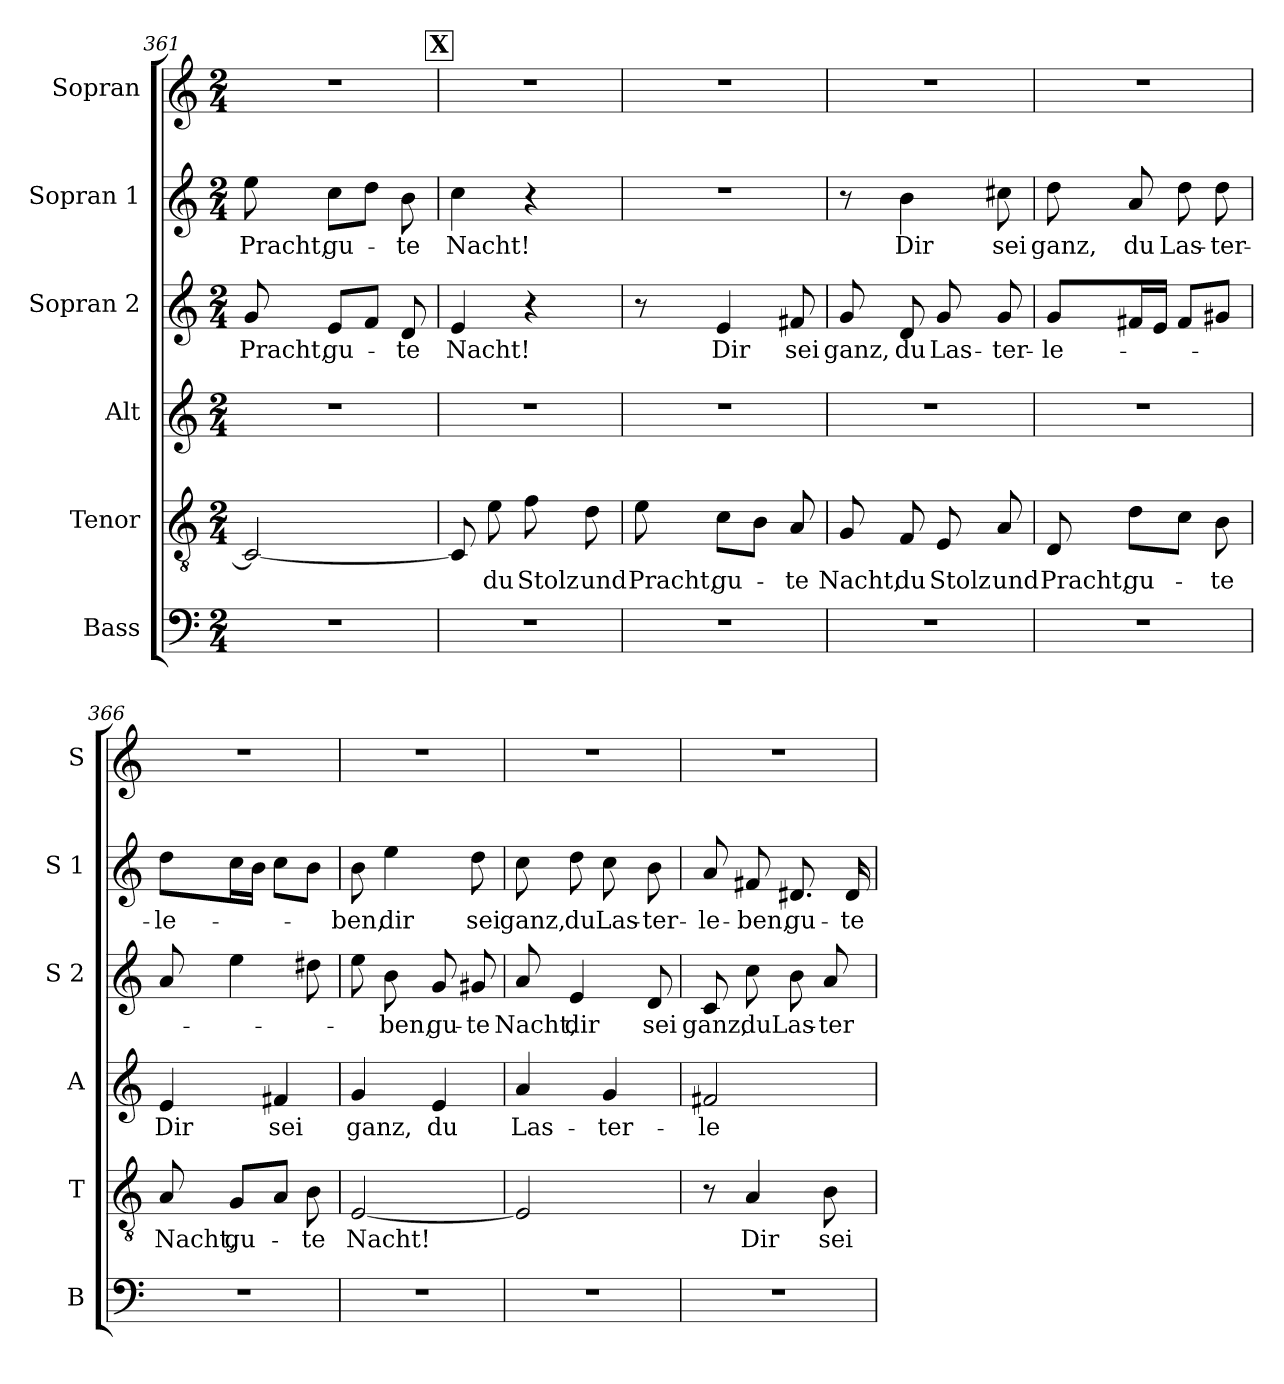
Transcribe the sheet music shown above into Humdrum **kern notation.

**kern	**kern	**text	**kern	**text	**kern	**text	**kern	**text	**kern
*part6	*part5	*part5	*part4	*part4	*part3	*part3	*part2	*part2	*part1
*staff6	*staff5	*staff5	*staff4	*staff4	*staff3	*staff3	*staff2	*staff2	*staff1
*I"Bass	*I"Tenor	*	*I"Alt	*	*I"Sopran 2	*	*I"Sopran 1	*	*I"Sopran
*I'B	*I'T	*	*I'A	*	*I'S 2	*	*I'S 1	*	*I'S
*clefF4	*clefGv2	*	*clefG2	*	*clefG2	*	*clefG2	*	*clefG2
*k[]	*k[]	*	*k[]	*	*k[]	*	*k[]	*	*k[]
*M2/4	*M2/4	*	*M2/4	*	*M2/4	*	*M2/4	*	*M2/4
=361	=361	=361	=361	=361	=361	=361	=361	=361	=361
2r	2C/_	.	2r	.	8g/	Pracht,	8ee\	Pracht,	2r
.	.	.	.	.	8e/L	gu-	8cc\L	gu-	.
.	.	.	.	.	8f/J	.	8dd\J	.	.
.	.	.	.	.	8d/	-te	8b\	-te	.
!!LO:REH:place=s1:b:B:fs=14:t=X
=362	=362	=362	=362	=362	=362	=362	=362	=362	=362
2r	8C/]	.	2r	.	4e/	Nacht!	4cc\	Nacht!	2r
.	8e\	du	.	.	.	.	.	.	.
.	8f\	Stolz	.	.	4r	.	4r	.	.
.	8d\	und	.	.	.	.	.	.	.
!!LO:PB:g=z
=363	=363	=363	=363	=363	=363	=363	=363	=363	=363
2r	8e\	Pracht,	2r	.	8r	.	2r	.	2r
.	8c\L	gu-	.	.	4e/	Dir	.	.	.
.	8B\J	.	.	.	.	.	.	.	.
.	8A/	-te	.	.	8f#X/	sei	.	.	.
=364	=364	=364	=364	=364	=364	=364	=364	=364	=364
2r	8G/	Nacht,	2r	.	8g/	ganz,	8r	.	2r
.	8F/	du	.	.	8d/	du	4b\	Dir	.
.	8E/	Stolz	.	.	8g/	Las-	.	.	.
.	8A/	und	.	.	8g/	-ter-	8cc#X\	sei	.
=365	=365	=365	=365	=365	=365	=365	=365	=365	=365
2r	8D/	Pracht,	2r	.	8g/L	-le-	8dd\	ganz,	2r
.	8d\L	gu-	.	.	16f#X/L	.	8a/	du	.
.	.	.	.	.	16e/JJ	.	.	.	.
.	8c\J	.	.	.	8f#/L	.	8dd\	Las-	.
.	8B\	-te	.	.	8g#X/J	.	8dd\	-ter-	.
=366	=366	=366	=366	=366	=366	=366	=366	=366	=366
2r	8A/	Nacht,	4e/	Dir	8a/	.	8dd\L	-le-	2r
.	8G/L	gu-	.	.	4ee\	.	16cc\L	.	.
.	.	.	.	.	.	.	16b\JJ	.	.
.	8A/J	.	4f#X/	sei	.	.	8cc\L	.	.
.	8B\	-te	.	.	8dd#X\	.	8b\J	.	.
=367	=367	=367	=367	=367	=367	=367	=367	=367	=367
2r	[2E/	Nacht!	4g/	ganz,	8ee\	.	8b\	-ben,	2r
.	.	.	.	.	8b\	-ben,	4ee\	dir	.
.	.	.	4e/	du	8g/	gu-	.	.	.
.	.	.	.	.	8g#X/	-te	8dd\	sei	.
=368	=368	=368	=368	=368	=368	=368	=368	=368	=368
2r	2E/]	.	4a/	Las-	8a/	Nacht,	8cc\	ganz,	2r
.	.	.	.	.	4e/	dir	8dd\	du	.
.	.	.	4g/	-ter-	.	.	8cc\	Las-	.
.	.	.	.	.	8d/	sei	8b\	-ter-	.
!!LO:LB:g=z
=369	=369	=369	=369	=369	=369	=369	=369	=369	=369
2r	8r	.	2f#X/	-le-	8c/	ganz,	8a/	-le-	2r
.	4A/	Dir	.	.	8cc\	du	8f#X/	-ben,	.
.	.	.	.	.	8b\	Las-	8.d#X/	gu-	.
.	8B\	sei	.	.	8a/	-ter-	.	.	.
.	.	.	.	.	.	.	16d#/	-te	.
=	=	=	=	=	=	=	=	=	=
*-	*-	*-	*-	*-	*-	*-	*-	*-	*-
